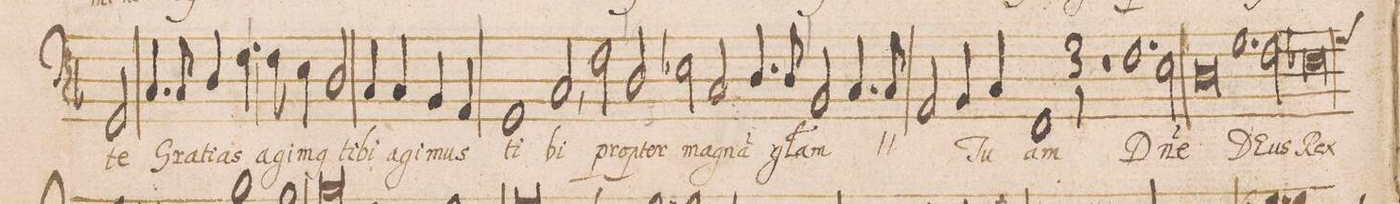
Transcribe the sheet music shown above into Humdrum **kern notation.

**kern	**text
*I"BASVS	*
*clefF4	*
*k[b-]	*
*met(C|)	*
*M2/1	*
2GG/	te
=13-	=13-
4.C/	Gra-
8C/	-ti-
4D/	-as
4.F\	a-
8F\	-gi-
4E\	-m(us)
2D/	ti-
=14-	=14-
4C/	-bi
4C/	a-
4BB-/	-gi-
4AA/	-mus
1GG	ti-
=15-	=15-
2C,/	-bi
2F\	pro-
2D/	-pter
2E-X\	ma-
=16-	=16-
2C/	-gn(am)
4.D/	gl(o-
8D/	-ri)-
2BB-/	-am
*	*ij
4.C/	gl(o-
8C/	-ri)-
=17-	=17-
2AA/	-am
*	*Xij
4BB-/	Tu-
4C/	.
1FF	-am
=18-	=18-
*M3/1	*
1r	.
1.F	D(o-
2Eny\	-mi)-
=19-	=19-
0D	-ne
1.G	DE-
=20-	=20-
2F\	-us
0E-X	Rex
*custos:G	*
*-	*-
